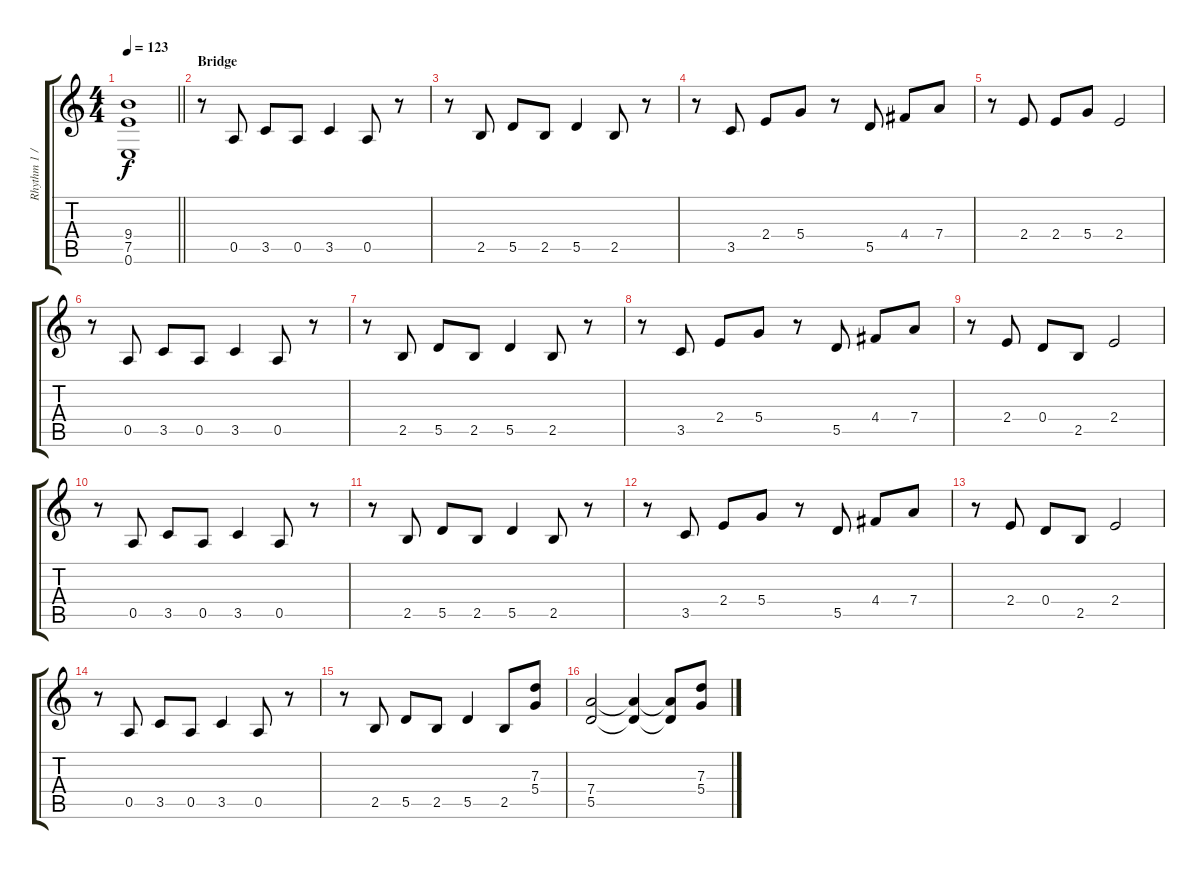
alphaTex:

\track ("Rhythm 1 / Lead" "Rhythm 1 /") {instrument overdrivenguitar}
\staff {score tabs}
\tuning (E4 B3 G3 D3 A2 E2) {hide}
\ts (4 4)
\tempo 123
\clef g2
\barLineRight lightlight
\ks c
(9.4{t} 7.5{t} 0.6{t}).1{dy f} |
\section ("" "Bridge")
r.8 0.5.8 3.5.8 0.5.8 3.5.4 0.5.8 r.8 |
r.8 2.5.8 5.5.8 2.5.8 5.5.4 2.5.8 r.8 |
r.8 3.5.8 2.4.8 5.4.8 r.8 5.5.8 4.4.8 7.4.8 |
r.8 2.4.8 2.4.8 5.4.8 2.4.2 |
r.8 0.5.8 3.5.8 0.5.8 3.5.4 0.5.8 r.8 |
r.8 2.5.8 5.5.8 2.5.8 5.5.4 2.5.8 r.8 |
r.8 3.5.8 2.4.8 5.4.8 r.8 5.5.8 4.4.8 7.4.8 |
r.8 2.4.8 0.4.8 2.5.8 2.4.2 |
r.8 0.5.8 3.5.8 0.5.8 3.5.4 0.5.8 r.8 |
r.8 2.5.8 5.5.8 2.5.8 5.5.4 2.5.8 r.8 |
r.8 3.5.8 2.4.8 5.4.8 r.8 5.5.8 4.4.8 7.4.8 |
r.8 2.4.8 0.4.8 2.5.8 2.4.2 |
r.8 0.5.8 3.5.8 0.5.8 3.5.4 0.5.8 r.8 |
r.8 2.5.8 5.5.8 2.5.8 5.5.4 2.5.8 (7.3 5.4).8 |
(7.4 5.5).2 (7.4{t} 5.5{t}).4 (7.4{t} 5.5{t}).8 (7.3 5.4).8
